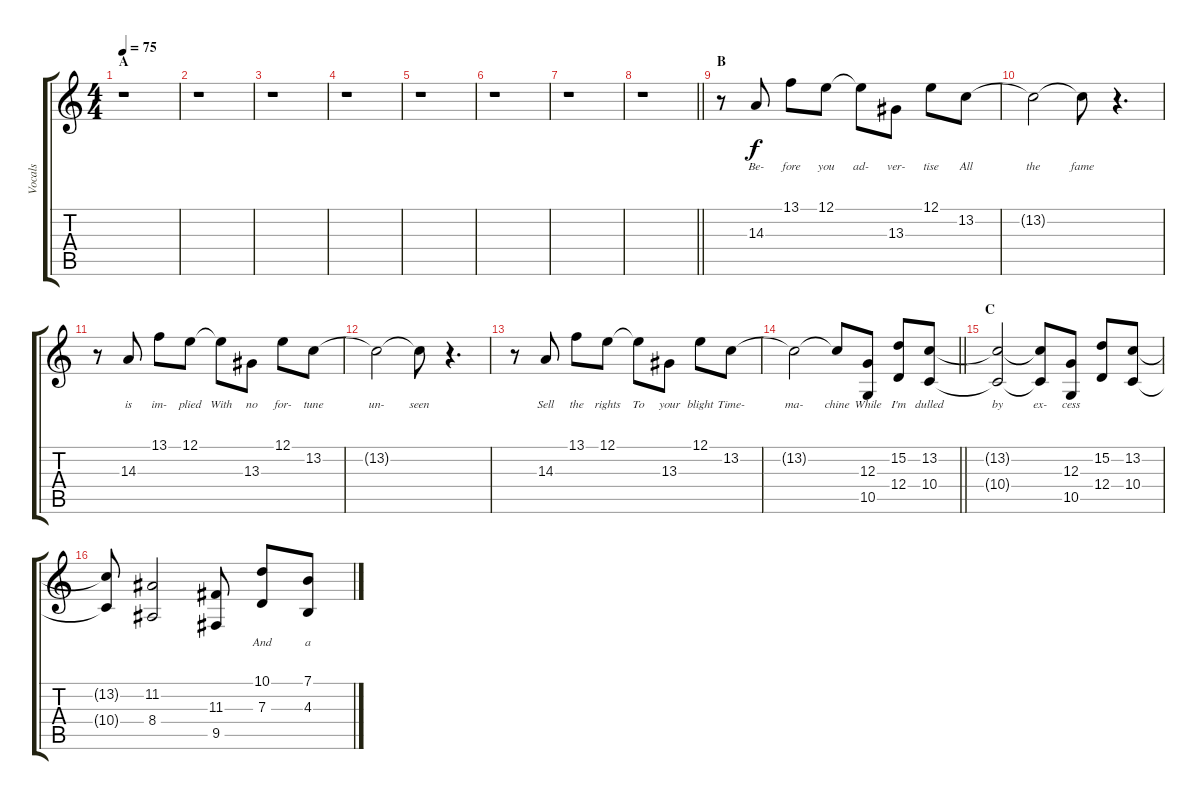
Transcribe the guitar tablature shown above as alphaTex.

\track ("Vocals" "Vocals") {instrument lead6voice}
\staff {score tabs}
\tuning (E4 B3 G3 D3 A2 E2) {hide}
\ts (4 4)
\section ("" "A")
\tempo 75
\clef g2
\ks c
r.1{dy f instrument lead6voice} |
r.1 |
r.1 |
r.1 |
r.1 |
r.1 |
r.1 |
\barLineRight lightlight
r.1 |
\section ("" "B")
r.8 14.3.8{lyrics (0 "Be-") lyrics (1 "") lyrics (2 "") lyrics (3 "") lyrics (4 "")} 13.1.8{lyrics (0 "fore") lyrics (1 "") lyrics (2 "") lyrics (3 "") lyrics (4 "")} 12.1.8{lyrics (0 "you") lyrics (1 "") lyrics (2 "") lyrics (3 "") lyrics (4 "")} 12.1{t}.8{lyrics (0 "ad-") lyrics (1 "") lyrics (2 "") lyrics (3 "") lyrics (4 "")} 13.3.8{lyrics (0 "ver-") lyrics (1 "") lyrics (2 "") lyrics (3 "") lyrics (4 "")} 12.1.8{lyrics (0 "tise") lyrics (1 "") lyrics (2 "") lyrics (3 "") lyrics (4 "")} 13.2.8{lyrics (0 "All") lyrics (1 "") lyrics (2 "") lyrics (3 "") lyrics (4 "")} |
13.2{t}.2{lyrics (0 "the") lyrics (1 "") lyrics (2 "") lyrics (3 "") lyrics (4 "")} 13.2{t}.8{lyrics (0 "fame") lyrics (1 "") lyrics (2 "") lyrics (3 "") lyrics (4 "")} r.4{d} |
r.8 14.3.8{lyrics (0 "is") lyrics (1 "") lyrics (2 "") lyrics (3 "") lyrics (4 "")} 13.1.8{lyrics (0 "im-") lyrics (1 "") lyrics (2 "") lyrics (3 "") lyrics (4 "")} 12.1.8{lyrics (0 "plied") lyrics (1 "") lyrics (2 "") lyrics (3 "") lyrics (4 "")} 12.1{t}.8{lyrics (0 "With") lyrics (1 "") lyrics (2 "") lyrics (3 "") lyrics (4 "")} 13.3.8{lyrics (0 "no") lyrics (1 "") lyrics (2 "") lyrics (3 "") lyrics (4 "")} 12.1.8{lyrics (0 "for-") lyrics (1 "") lyrics (2 "") lyrics (3 "") lyrics (4 "")} 13.2.8{lyrics (0 "tune") lyrics (1 "") lyrics (2 "") lyrics (3 "") lyrics (4 "")} |
13.2{t}.2{lyrics (0 "un-") lyrics (1 "") lyrics (2 "") lyrics (3 "") lyrics (4 "")} 13.2{t}.8{lyrics (0 "seen") lyrics (1 "") lyrics (2 "") lyrics (3 "") lyrics (4 "")} r.4{d} |
r.8 14.3.8{lyrics (0 "Sell") lyrics (1 "") lyrics (2 "") lyrics (3 "") lyrics (4 "")} 13.1.8{lyrics (0 "the") lyrics (1 "") lyrics (2 "") lyrics (3 "") lyrics (4 "")} 12.1.8{lyrics (0 "rights") lyrics (1 "") lyrics (2 "") lyrics (3 "") lyrics (4 "")} 12.1{t}.8{lyrics (0 "To") lyrics (1 "") lyrics (2 "") lyrics (3 "") lyrics (4 "")} 13.3.8{lyrics (0 "your") lyrics (1 "") lyrics (2 "") lyrics (3 "") lyrics (4 "")} 12.1.8{lyrics (0 "blight") lyrics (1 "") lyrics (2 "") lyrics (3 "") lyrics (4 "")} 13.2.8{lyrics (0 "Time-") lyrics (1 "") lyrics (2 "") lyrics (3 "") lyrics (4 "")} |
\barLineRight lightlight
13.2{t}.2{lyrics (0 "ma-") lyrics (1 "") lyrics (2 "") lyrics (3 "") lyrics (4 "")} 13.2{t}.8{lyrics (0 "chine") lyrics (1 "") lyrics (2 "") lyrics (3 "") lyrics (4 "")} (12.3 10.5).8{lyrics (0 "While") lyrics (1 "") lyrics (2 "") lyrics (3 "") lyrics (4 "")} (15.2 12.4).8{lyrics (0 "I'm") lyrics (1 "") lyrics (2 "") lyrics (3 "") lyrics (4 "")} (13.2 10.4).8{lyrics (0 "dulled") lyrics (1 "") lyrics (2 "") lyrics (3 "") lyrics (4 "")} |
\section ("" "C")
(13.2{t} 10.4{t}).2{lyrics (0 "by") lyrics (1 "") lyrics (2 "") lyrics (3 "") lyrics (4 "")} (13.2{t} 10.4{t}).8{lyrics (0 "ex-") lyrics (1 "") lyrics (2 "") lyrics (3 "") lyrics (4 "")} (12.3 10.5).8{lyrics (0 "cess") lyrics (1 "") lyrics (2 "") lyrics (3 "") lyrics (4 "")} (15.2 12.4).8{lyrics (0 "") lyrics (1 "") lyrics (2 "") lyrics (3 "") lyrics (4 "")} (13.2 10.4).8{lyrics (0 "") lyrics (1 "") lyrics (2 "") lyrics (3 "") lyrics (4 "")} |
(13.2{t} 10.4{t}).8{lyrics (0 "") lyrics (1 "") lyrics (2 "") lyrics (3 "") lyrics (4 "")} (11.2 8.4).2{lyrics (0 "") lyrics (1 "") lyrics (2 "") lyrics (3 "") lyrics (4 "")} (11.3 9.5).8{lyrics (0 "") lyrics (1 "") lyrics (2 "") lyrics (3 "") lyrics (4 "")} (10.1 7.3).8{lyrics (0 "And") lyrics (1 "") lyrics (2 "") lyrics (3 "") lyrics (4 "")} (7.1 4.3).8{lyrics (0 "a") lyrics (1 "") lyrics (2 "") lyrics (3 "") lyrics (4 "")}
